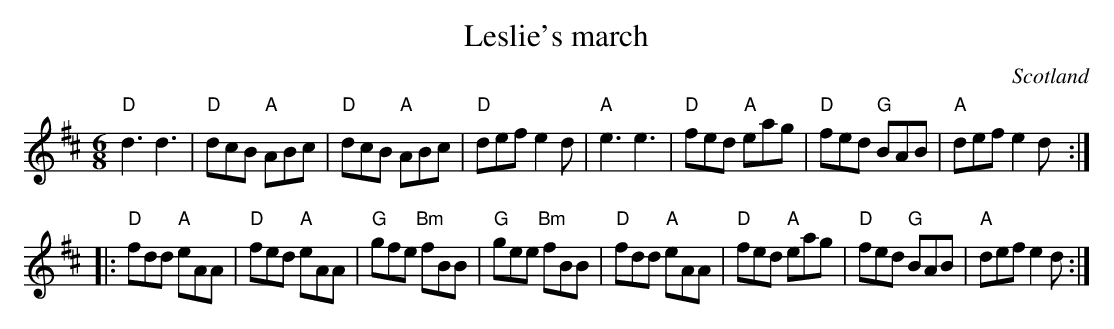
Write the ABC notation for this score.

X:1
T:Leslie's march
O:Scotland
M:6/8
L:1/8
K:D
"D"d3 d3|"D"dcB "A"ABc|"D"dcB "A"ABc|"D"def e2d|\
"A"e3 e3|"D"fed "A"eag|"D"fed "G"BAB|"A"def e2d:|
|:"D"fdd "A"eAA|"D"fed "A"eAA|"G"gfe "Bm"fBB|"G"gee "Bm"fBB|\
"D"fdd "A"eAA|"D"fed "A"eag|"D"fed "G"BAB|"A"def e2d:|
